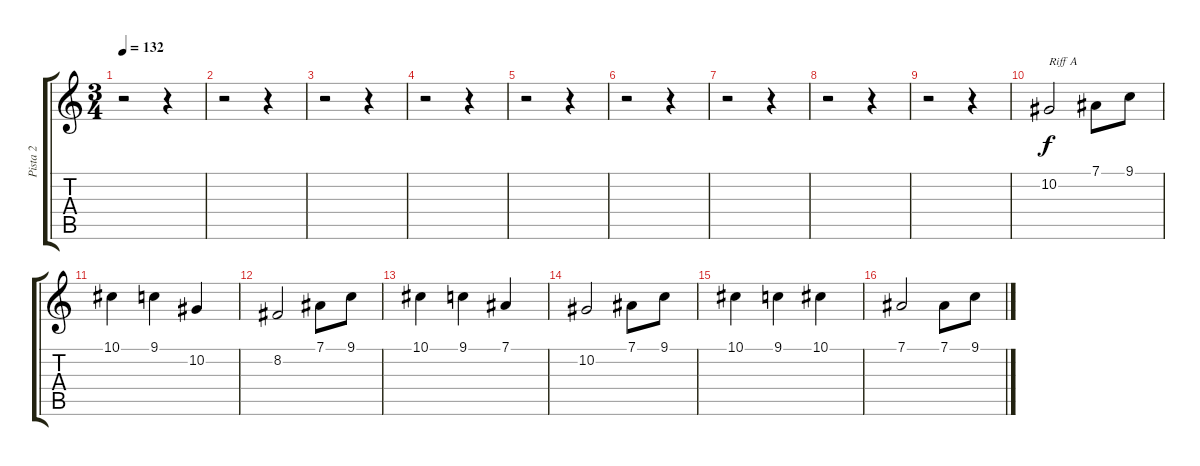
\track ("Pista 2" "Pista 2") {instrument fiddle}
\staff {score tabs}
\tuning (Eb4 Bb3 Gb3 Db3 Ab2 Eb2) {hide}
\ts (3 4)
\tempo 132
\clef g2
\ks c
r.2{dy f instrument fiddle} r.4 |
r.2 r.4 |
r.2 r.4 |
r.2 r.4 |
r.2 r.4 |
r.2 r.4 |
r.2 r.4 |
r.2 r.4 |
r.2 r.4 |
10.2.2{txt "Riff A"} 7.1.8 9.1.8 |
10.1.4 9.1.4 10.2.4 |
8.2.2 7.1.8 9.1.8 |
10.1.4 9.1.4 7.1.4 |
10.2.2 7.1.8 9.1.8 |
10.1.4 9.1.4 10.1.4 |
7.1.2 7.1.8 9.1.8
